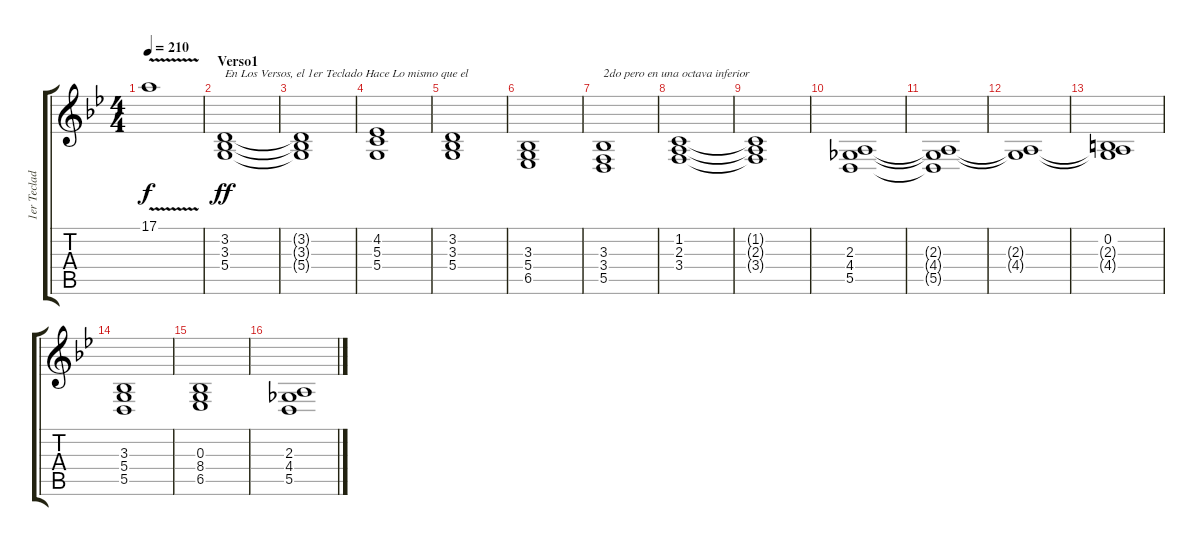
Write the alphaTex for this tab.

\track ("1er Teclado" "1er Teclad") {instrument lead2sawtooth}
\staff {score tabs}
\tuning (E4 B3 G3 D3 A2 E2) {hide}
\ts (4 4)
\tempo 210
\clef g2
\ks gminor
17.1{v}.1{dy f} |
\section ("" "Verso1")
(3.2 3.3 5.4).1{txt "En Los Versos, el 1er Teclado Hace Lo mismo que el" dy ff instrument stringensemble1} |
(3.2{t} 3.3{t} 5.4{t}).1 |
(4.2 5.3 5.4).1 |
(3.2 3.3 5.4).1 |
(3.3 5.4 6.5).1 |
(3.3 3.4 5.5).1{txt "2do pero en una octava inferior"} |
(1.2 2.3 3.4).1 |
(1.2{t} 2.3{t} 3.4{t}).1 |
(2.3 4.4 5.5).1 |
(2.3{t} 4.4{t} 5.5{t}).1 |
(2.3{t} 4.4{t}).1 |
(0.2 2.3{t} 4.4{t}).1 |
(3.3 5.4 5.5).1 |
(0.3 8.4 6.5).1 |
(2.3 4.4 5.5).1
